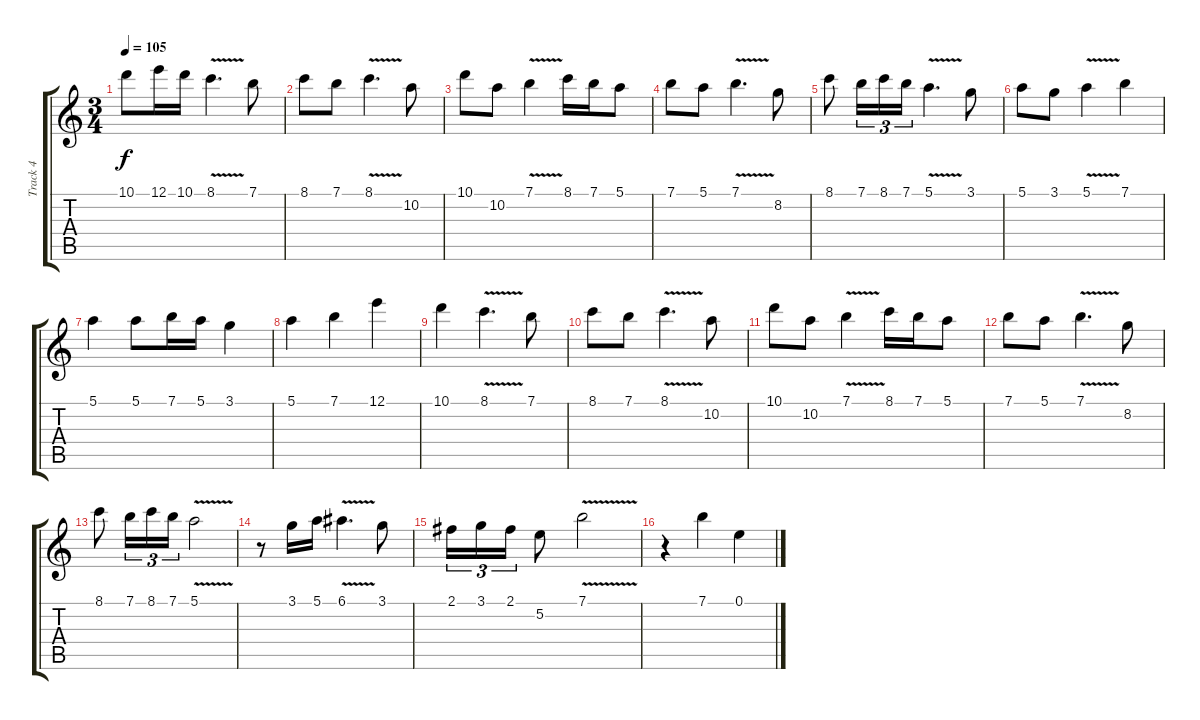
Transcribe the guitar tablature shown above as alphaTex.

\track ("Track 4" "Track 4") {instrument overdrivenguitar}
\staff {score tabs}
\tuning (E4 B3 G3 D3 A2 E2) {hide}
\ts (3 4)
\tempo 105
\clef g2
\ks c
10.1.8{dy f} 12.1.16 10.1.16 8.1{v}.4{d} 7.1.8 |
8.1.8 7.1.8 8.1{v}.4{d} 10.2.8 |
10.1.8 10.2.8 7.1{v}.4 8.1.16 7.1.16 5.1.8 |
7.1.8 5.1.8 7.1{v}.4{d} 8.2.8 |
8.1.8 7.1.16{tu (3 2)} 8.1.16{tu (3 2)} 7.1.16{tu (3 2)} 5.1{v}.4{d} 3.1.8 |
5.1.8 3.1.8 5.1{v}.4 7.1.4 |
5.1.4 5.1.8 7.1.16 5.1.16 3.1.4 |
5.1.4 7.1.4 12.1.4 |
10.1.4 8.1{v}.4{d} 7.1.8 |
8.1.8 7.1.8 8.1{v}.4{d} 10.2.8 |
10.1.8 10.2.8 7.1{v}.4 8.1.16 7.1.16 5.1.8 |
7.1.8 5.1.8 7.1{v}.4{d} 8.2.8 |
8.1.8 7.1.16{tu (3 2)} 8.1.16{tu (3 2)} 7.1.16{tu (3 2)} 5.1{v}.2 |
r.8 3.1.16 5.1.16 6.1{v}.4{d} 3.1.8 |
2.1.16{tu (3 2)} 3.1.16{tu (3 2)} 2.1.16{tu (3 2)} 5.2.8 7.1{v}.2 |
r.4 7.1.4 0.1.4
